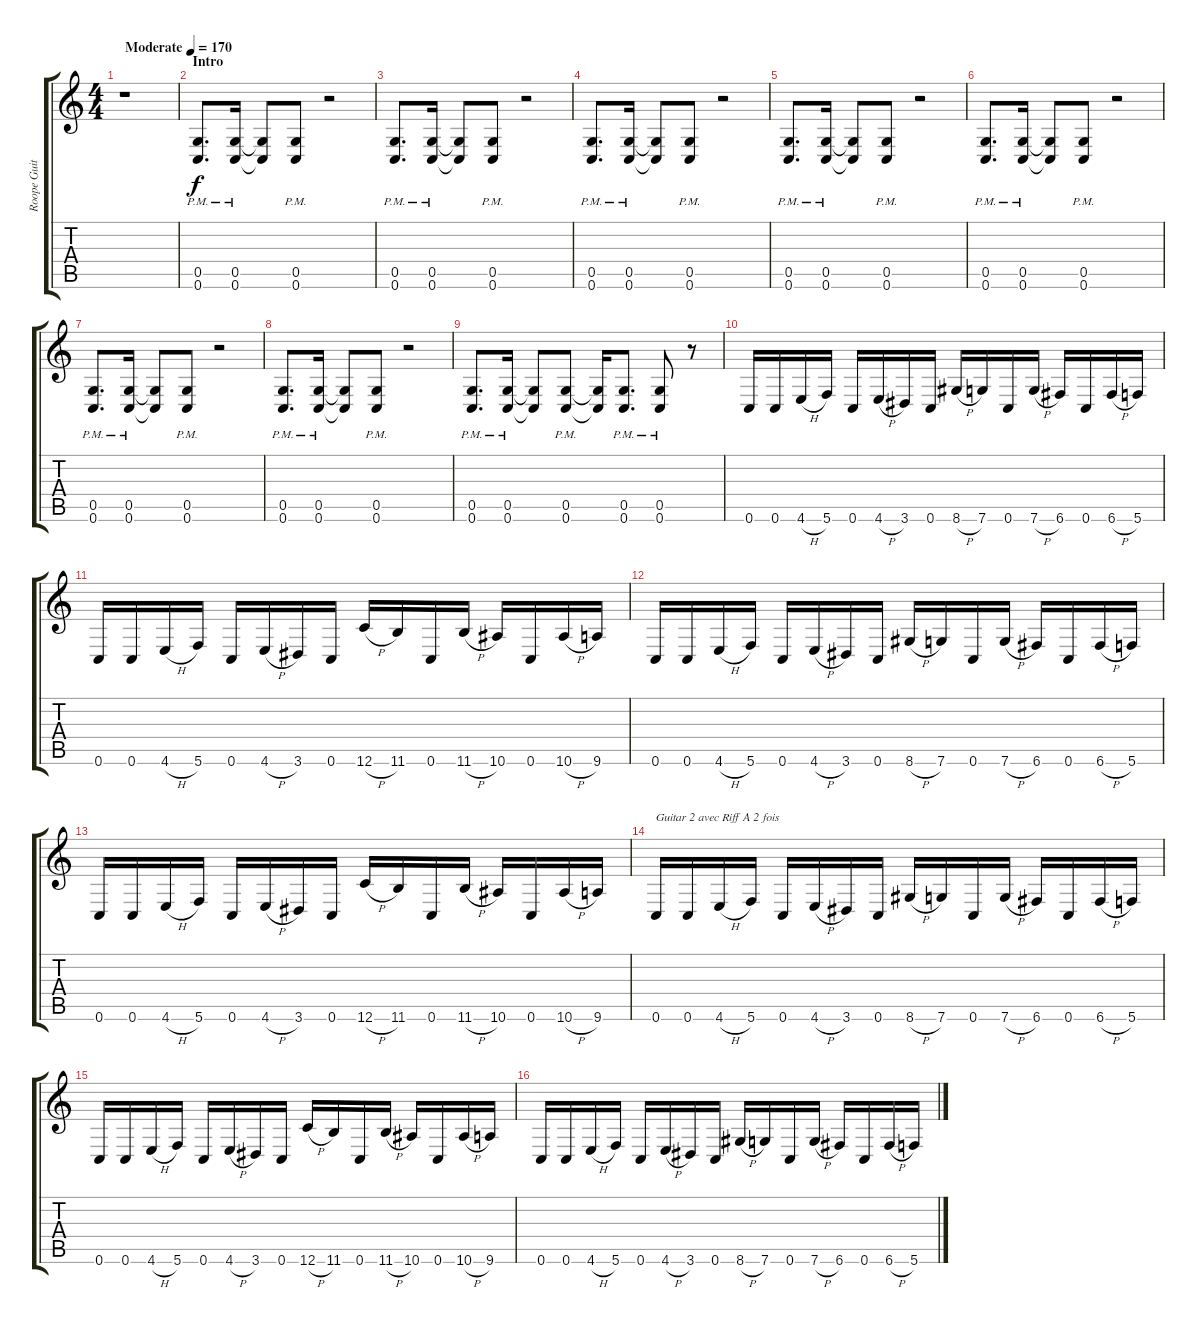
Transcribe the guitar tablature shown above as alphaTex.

\track ("Roope Guitar 2" "Roope Guit") {instrument distortionguitar}
\staff {score tabs}
\tuning (D4 A3 F3 C3 G2 C2) {hide}
\ts (4 4)
\tempo (170 "Moderate")
\clef g2
\ks c
r.1{dy f instrument distortionguitar} |
\section ("" "Intro")
(0.5{pm} 0.6{pm}).8{d} (0.5{pm} 0.6{pm}).16 (0.5{t} 0.6{t}).8 (0.5{pm} 0.6{pm}).8 r.2 |
(0.5{pm} 0.6{pm}).8{d} (0.5{pm} 0.6{pm}).16 (0.5{t} 0.6{t}).8 (0.5{pm} 0.6{pm}).8 r.2 |
(0.5{pm} 0.6{pm}).8{d} (0.5{pm} 0.6{pm}).16 (0.5{t} 0.6{t}).8 (0.5{pm} 0.6{pm}).8 r.2 |
(0.5{pm} 0.6{pm}).8{d} (0.5{pm} 0.6{pm}).16 (0.5{t} 0.6{t}).8 (0.5{pm} 0.6{pm}).8 r.2 |
(0.5{pm} 0.6{pm}).8{d} (0.5{pm} 0.6{pm}).16 (0.5{t} 0.6{t}).8 (0.5{pm} 0.6{pm}).8 r.2 |
(0.5{pm} 0.6{pm}).8{d} (0.5{pm} 0.6{pm}).16 (0.5{t} 0.6{t}).8 (0.5{pm} 0.6{pm}).8 r.2 |
(0.5{pm} 0.6{pm}).8{d} (0.5{pm} 0.6{pm}).16 (0.5{t} 0.6{t}).8 (0.5{pm} 0.6{pm}).8 r.2 |
(0.5{pm} 0.6{pm}).8{d} (0.5{pm} 0.6{pm}).16 (0.5{t} 0.6{t}).8 (0.5{pm} 0.6{pm}).8 (0.5{t} 0.6{t}).16 (0.5{pm} 0.6{pm}).8{d} (0.5{pm} 0.6{pm}).8 r.8 |
0.6.16 0.6.16 4.6{h}.16 5.6.16 0.6.16 4.6{h}.16 3.6.16 0.6.16 8.6{h}.16 7.6.16 0.6.16 7.6{h}.16 6.6.16 0.6.16 6.6{h}.16 5.6.16 |
0.6.16 0.6.16 4.6{h}.16 5.6.16 0.6.16 4.6{h}.16 3.6.16 0.6.16 12.6{h}.16 11.6.16 0.6.16 11.6{h}.16 10.6.16 0.6.16 10.6{h}.16 9.6.16 |
0.6.16 0.6.16 4.6{h}.16 5.6.16 0.6.16 4.6{h}.16 3.6.16 0.6.16 8.6{h}.16 7.6.16 0.6.16 7.6{h}.16 6.6.16 0.6.16 6.6{h}.16 5.6.16 |
0.6.16 0.6.16 4.6{h}.16 5.6.16 0.6.16 4.6{h}.16 3.6.16 0.6.16 12.6{h}.16 11.6.16 0.6.16 11.6{h}.16 10.6.16 0.6.16 10.6{h}.16 9.6.16 |
0.6.16{txt "Guitar 2 avec Riff A 2 fois"} 0.6.16 4.6{h}.16 5.6.16 0.6.16 4.6{h}.16 3.6.16 0.6.16 8.6{h}.16 7.6.16 0.6.16 7.6{h}.16 6.6.16 0.6.16 6.6{h}.16 5.6.16 |
0.6.16 0.6.16 4.6{h}.16 5.6.16 0.6.16 4.6{h}.16 3.6.16 0.6.16 12.6{h}.16 11.6.16 0.6.16 11.6{h}.16 10.6.16 0.6.16 10.6{h}.16 9.6.16 |
0.6.16 0.6.16 4.6{h}.16 5.6.16 0.6.16 4.6{h}.16 3.6.16 0.6.16 8.6{h}.16 7.6.16 0.6.16 7.6{h}.16 6.6.16 0.6.16 6.6{h}.16 5.6.16
